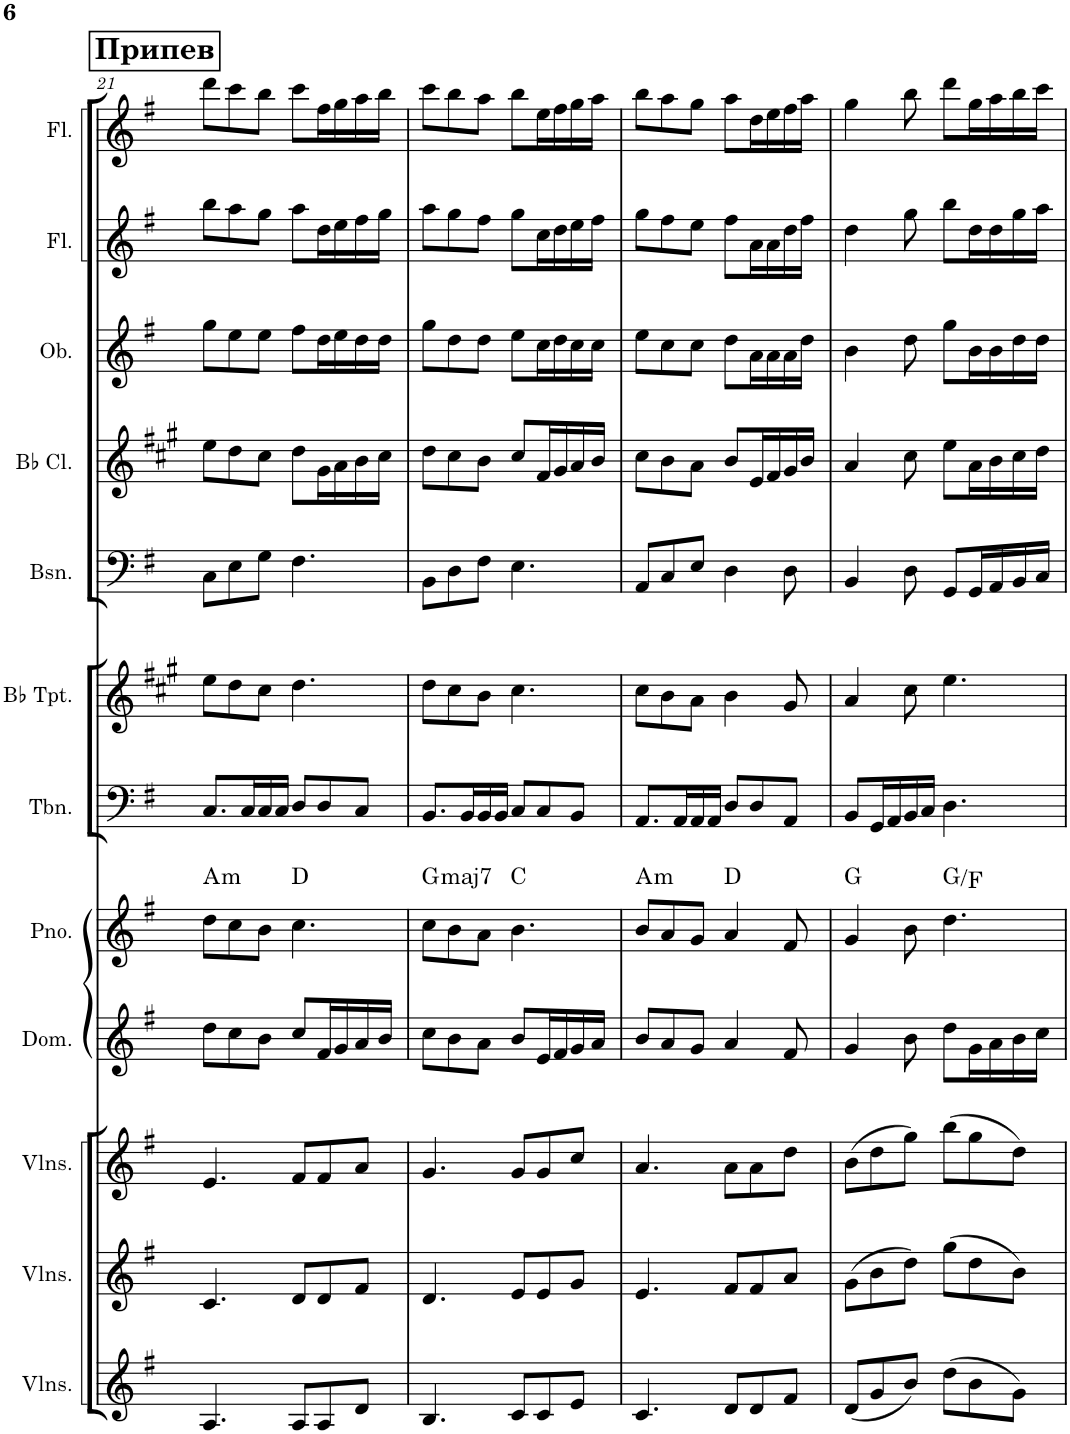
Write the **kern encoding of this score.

**kern	**kern	**kern	**kern	**kern	**harte	**kern	**kern	**kern	**kern	**kern	**kern	**kern
*part12	*part11	*part10	*part9	*part8	*part8	*part7	*part6	*part5	*part4	*part3	*part2	*part1
*staff12	*staff11	*staff10	*staff9	*staff8	*	*staff7	*staff6	*staff5	*staff4	*staff3	*staff2	*staff1
*I"Violins	*I"Violins	*I"Violins	*I"Domra	*I"Piano	*	*I"Trombone	*I"Bb Trumpet	*I"Bassoon	*I"Bb Clarinet	*I"Oboe	*I"Flute	*I"Flute
*I'Vlns.	*I'Vlns.	*I'Vlns.	*I'Dom.	*I'Pno.	*	*I'Tbn.	*I'Bb Tpt.	*I'Bsn.	*I'Bb Cl.	*I'Ob.	*I'Fl.	*I'Fl.
!!LO:PB:g=z
*clefG2	*clefG2	*clefG2	*clefG2	*clefG2	*	*clefF4	*clefG2	*clefF4	*clefG2	*clefG2	*clefG2	*clefG2
*	*	*	*	*	*	*	*Trd1c2	*	*Trd1c2	*	*	*
*k[f#]	*k[f#]	*k[f#]	*k[f#]	*k[f#]	*	*k[f#]	*k[f#c#g#]	*k[f#]	*k[f#c#g#]	*k[f#]	*k[f#]	*k[f#]
*M6/8	*M6/8	*M6/8	*M6/8	*M6/8	*	*M6/8	*M6/8	*M6/8	*M6/8	*M6/8	*M6/8	*M6/8
!!LO:REH:place=s1:a:B:cj:fs=14:t=Припев
=21	=21	=21	=21	=21	=21	=21	=21	=21	=21	=21	=21	=21
!	!	!	!	!	!LO:H:kt=m	!	!	!	!	!	!	!
4.A/	4.c/	4.e/	8dd\L	8dd\L	A:min	8.C/L	8ee\L	8C\L	8ee\L	8gg\L	8bb\L	8ddd\L
.	.	.	8cc\	8cc\	.	.	8dd\	8E\	8dd\	8ee\	8aa\	8ccc\
.	.	.	.	.	.	16C/L	.	.	.	.	.	.
.	.	.	8b\J	8b\J	.	16C/	8cc#\J	8G\J	8cc#\J	8ee\J	8gg\J	8bb\J
.	.	.	.	.	.	16C/JJ	.	.	.	.	.	.
8A/L	8d/L	8f#/L	8cc/L	4.cc\	D:maj	8D/L	4.dd\	4.F#\	8dd\L	8ff#\L	8aa\L	8ccc\L
8A/	8d/	8f#/	16f#/L	.	.	8D/	.	.	16g#\L	16dd\L	16dd\L	16ff#\L
.	.	.	16g/	.	.	.	.	.	16a\	16ee\	16ee\	16gg\
8d/J	8f#/J	8a/J	16a/	.	.	8C/J	.	.	16b\	16dd\	16ff#\	16aa\
.	.	.	16b/JJ	.	.	.	.	.	16cc#\JJ	16dd\JJ	16gg\JJ	16bb\JJ
=22	=22	=22	=22	=22	=22	=22	=22	=22	=22	=22	=22	=22
!	!	!	!	!	!LO:H:kt=maj7	!	!	!	!	!	!	!
4.B/	4.d/	4.g/	8cc\L	8cc\L	G:maj7	8.BB/L	8dd\L	8BB\L	8dd\L	8gg\L	8aa\L	8ccc\L
.	.	.	8b\	8b\	.	.	8cc#\	8D\	8cc#\	8dd\	8gg\	8bb\
.	.	.	.	.	.	16BB/L	.	.	.	.	.	.
.	.	.	8a\J	8a\J	.	16BB/	8b\J	8F#\J	8b\J	8dd\J	8ff#\J	8aa\J
.	.	.	.	.	.	16BB/JJ	.	.	.	.	.	.
8c/L	8e/L	8g/L	8b/L	4.b\	C:maj	8C/L	4.cc#\	4.E\	8cc#/L	8ee\L	8gg\L	8bb\L
8c/	8e/	8g/	16e/L	.	.	8C/	.	.	16f#/L	16cc\L	16cc\L	16ee\L
.	.	.	16f#/	.	.	.	.	.	16g#/	16dd\	16dd\	16ff#\
8e/J	8g/J	8cc/J	16g/	.	.	8BB/J	.	.	16a/	16cc\	16ee\	16gg\
.	.	.	16a/JJ	.	.	.	.	.	16b/JJ	16cc\JJ	16ff#\JJ	16aa\JJ
=23	=23	=23	=23	=23	=23	=23	=23	=23	=23	=23	=23	=23
!	!	!	!	!	!LO:H:kt=m	!	!	!	!	!	!	!
4.c/	4.e/	4.a/	8b/L	8b/L	A:min	8.AA/L	8cc#\L	8AA/L	8cc#\L	8ee\L	8gg\L	8bb\L
.	.	.	8a/	8a/	.	.	8b\	8C/	8b\	8cc\	8ff#\	8aa\
.	.	.	.	.	.	16AA/L	.	.	.	.	.	.
.	.	.	8g/J	8g/J	.	16AA/	8a\J	8E/J	8a\J	8cc\J	8ee\J	8gg\J
.	.	.	.	.	.	16AA/JJ	.	.	.	.	.	.
8d/L	8f#/L	8a\L	4a/	4a/	D:maj	8D/L	4b\	4D\	8b/L	8dd\L	8ff#\L	8aa\L
8d/	8f#/	8a\	.	.	.	8D/	.	.	16e/L	16a\L	16a\L	16dd\L
.	.	.	.	.	.	.	.	.	16f#/	16a\	16a\	16ee\
8f#/J	8a/J	8dd\J	8f#/	8f#/	.	8AA/J	8g#/	8D\	16g#/	16a\	16dd\	16ff#\
.	.	.	.	.	.	.	.	.	16b/JJ	16dd\JJ	16ff#\JJ	16aa\JJ
=24	=24	=24	=24	=24	=24	=24	=24	=24	=24	=24	=24	=24
(8d/L	(8g\L	(8b\L	4g/	4g/	G:maj	8BB/L	4a/	4BB/	4a/	4b\	4dd\	4gg\
8g/	8b\	8dd\	.	.	.	16GG/L	.	.	.	.	.	.
.	.	.	.	.	.	16AA/	.	.	.	.	.	.
8b/J)	8dd\J)	8gg\J)	8b\	8b\	.	16BB/	8cc#\	8D\	8cc#\	8dd\	8gg\	8bb\
.	.	.	.	.	.	16C/JJ	.	.	.	.	.	.
(8dd\L	(8gg\L	(8bb\L	8dd\L	4.dd\	G:maj/b7	4.D\	4.ee\	8GG/L	8ee\L	8gg\L	8bb\L	8ddd\L
8b\	8dd\	8gg\	16g\L	.	.	.	.	16GG/L	16a\L	16b\L	16dd\L	16gg\L
.	.	.	16a\	.	.	.	.	16AA/	16b\	16b\	16dd\	16aa\
8g\J)	8b\J)	8dd\J)	16b\	.	.	.	.	16BB/	16cc#\	16dd\	16gg\	16bb\
.	.	.	16cc\JJ	.	.	.	.	16C/JJ	16dd\JJ	16dd\JJ	16aa\JJ	16ccc\JJ
=	=	=	=	=	=	=	=	=	=	=	=	=
*-	*-	*-	*-	*-	*-	*-	*-	*-	*-	*-	*-	*-
